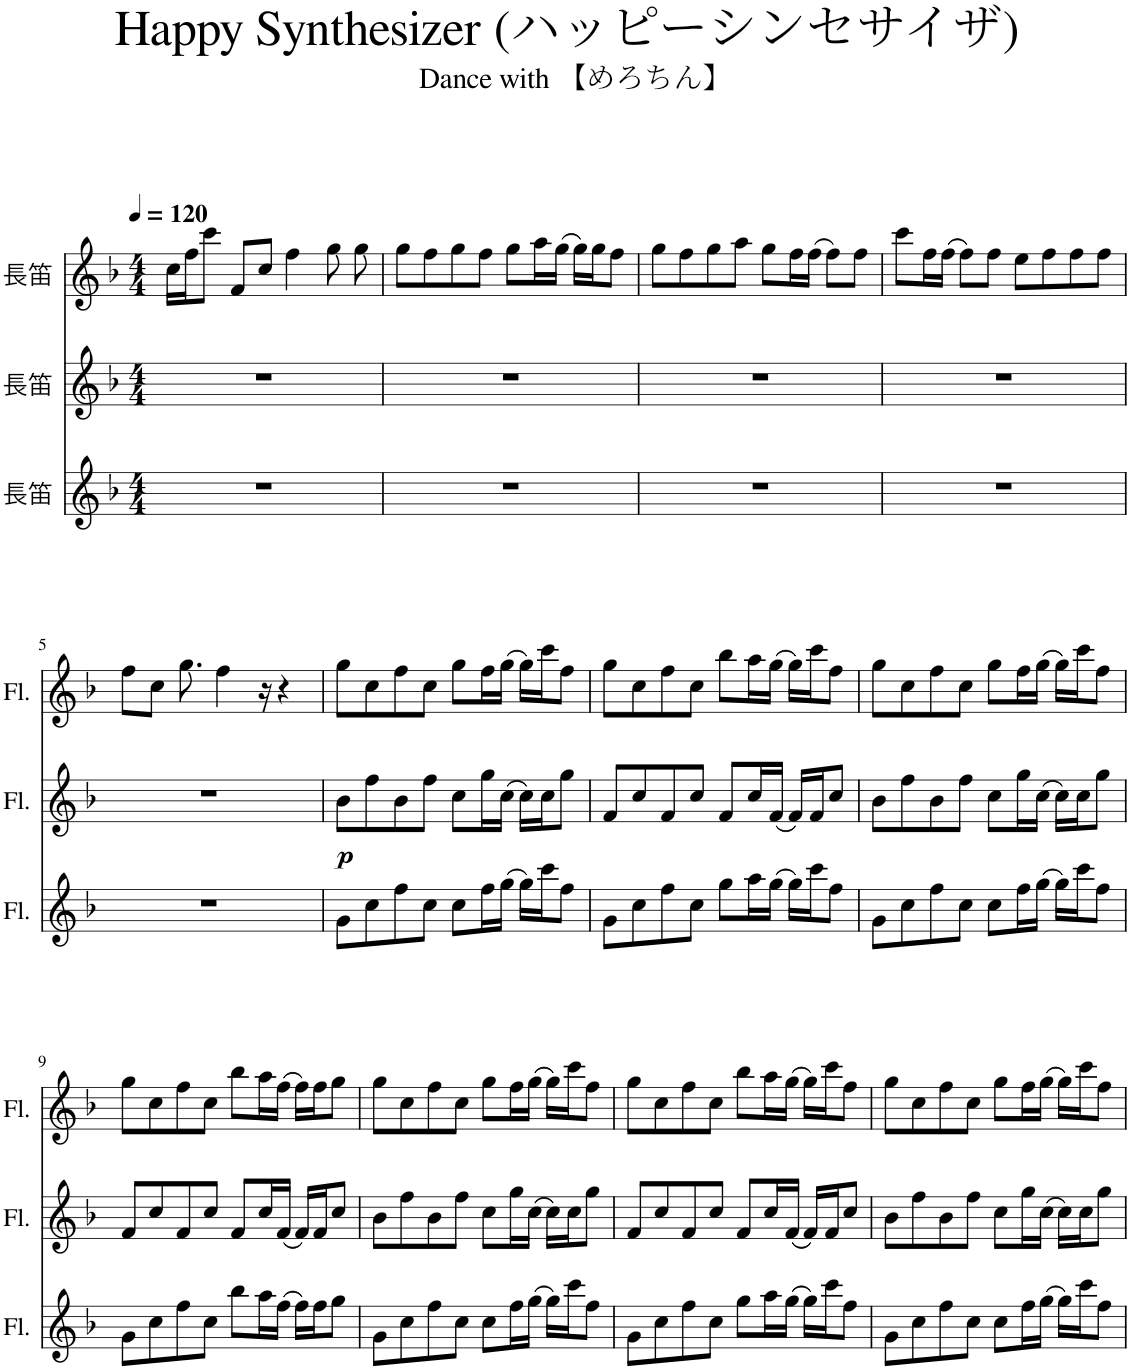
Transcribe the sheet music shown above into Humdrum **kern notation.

**kern	**kern	**dynam	**kern
*part3	*part2	*part2	*part1
*staff3	*staff2	*staff2	*staff1
*I"長笛	*I"長笛	*	*I"長笛
*clefG2	*clefG2	*	*clefG2
*k[b-]	*k[b-]	*	*k[b-]
*M4/4	*M4/4	*	*M4/4
*MM120	*MM120	*	*MM120
=1	=1	=1	=1
1r	1r	.	16cc\LL
.	.	.	16ff\J
.	.	.	8ccc\J
.	.	.	8f/L
.	.	.	8cc/J
.	.	.	4ff\
.	.	.	8gg\
.	.	.	8gg\
=2	=2	=2	=2
1r	1r	.	8gg\L
.	.	.	8ff\
.	.	.	8gg\
.	.	.	8ff\J
.	.	.	8gg\L
.	.	.	16aa\L
.	.	.	(16gg\JJ
.	.	.	16gg\LL)
.	.	.	16gg\J
.	.	.	8ff\J
=3	=3	=3	=3
1r	1r	.	8gg\L
.	.	.	8ff\
.	.	.	8gg\
.	.	.	8aa\J
.	.	.	8gg\L
.	.	.	16ff\L
.	.	.	(16ff\JJ
.	.	.	8ff\L)
.	.	.	8ff\J
=4	=4	=4	=4
1r	1r	.	8ccc\L
.	.	.	16ff\L
.	.	.	(16ff\JJ
.	.	.	8ff\L)
.	.	.	8ff\J
.	.	.	8ee\L
.	.	.	8ff\
.	.	.	8ff\
.	.	.	8ff\J
!!LO:LB:g=z
=5	=5	=5	=5
1r	1r	.	8ff\L
.	.	.	8cc\J
.	.	.	8.gg\
.	.	.	4ff\
.	.	.	16r
.	.	.	4r
=6	=6	=6	=6
!	!	!LO:DY:b	!
8g\L	8b-\L	p	8gg\L
8cc\	8ff\	.	8cc\
8ff\	8b-\	.	8ff\
8cc\J	8ff\J	.	8cc\J
8cc\L	8cc\L	.	8gg\L
16ff\L	16gg\L	.	16ff\L
(16gg\JJ	(16cc\JJ	.	(16gg\JJ
16gg\LL)	16cc\LL)	.	16gg\LL)
16ccc\J	16cc\J	.	16ccc\J
8ff\J	8gg\J	.	8ff\J
=7	=7	=7	=7
8g\L	8f/L	.	8gg\L
8cc\	8cc/	.	8cc\
8ff\	8f/	.	8ff\
8cc\J	8cc/J	.	8cc\J
8gg\L	8f/L	.	8bb-\L
16aa\L	16cc/L	.	16aa\L
(16gg\JJ	(16f/JJ	.	(16gg\JJ
16gg\LL)	16f/LL)	.	16gg\LL)
16ccc\J	16f/J	.	16ccc\J
8ff\J	8cc/J	.	8ff\J
=8	=8	=8	=8
8g\L	8b-\L	.	8gg\L
8cc\	8ff\	.	8cc\
8ff\	8b-\	.	8ff\
8cc\J	8ff\J	.	8cc\J
8cc\L	8cc\L	.	8gg\L
16ff\L	16gg\L	.	16ff\L
(16gg\JJ	(16cc\JJ	.	(16gg\JJ
16gg\LL)	16cc\LL)	.	16gg\LL)
16ccc\J	16cc\J	.	16ccc\J
8ff\J	8gg\J	.	8ff\J
!!LO:LB:g=z
=9	=9	=9	=9
8g\L	8f/L	.	8gg\L
8cc\	8cc/	.	8cc\
8ff\	8f/	.	8ff\
8cc\J	8cc/J	.	8cc\J
8bb-\L	8f/L	.	8bb-\L
16aa\L	16cc/L	.	16aa\L
(16ff\JJ	(16f/JJ	.	(16ff\JJ
16ff\LL)	16f/LL)	.	16ff\LL)
16ff\J	16f/J	.	16ff\J
8gg\J	8cc/J	.	8gg\J
=10	=10	=10	=10
8g\L	8b-\L	.	8gg\L
8cc\	8ff\	.	8cc\
8ff\	8b-\	.	8ff\
8cc\J	8ff\J	.	8cc\J
8cc\L	8cc\L	.	8gg\L
16ff\L	16gg\L	.	16ff\L
(16gg\JJ	(16cc\JJ	.	(16gg\JJ
16gg\LL)	16cc\LL)	.	16gg\LL)
16ccc\J	16cc\J	.	16ccc\J
8ff\J	8gg\J	.	8ff\J
=11	=11	=11	=11
8g\L	8f/L	.	8gg\L
8cc\	8cc/	.	8cc\
8ff\	8f/	.	8ff\
8cc\J	8cc/J	.	8cc\J
8gg\L	8f/L	.	8bb-\L
16aa\L	16cc/L	.	16aa\L
(16gg\JJ	(16f/JJ	.	(16gg\JJ
16gg\LL)	16f/LL)	.	16gg\LL)
16ccc\J	16f/J	.	16ccc\J
8ff\J	8cc/J	.	8ff\J
=12	=12	=12	=12
8g\L	8b-\L	.	8gg\L
8cc\	8ff\	.	8cc\
8ff\	8b-\	.	8ff\
8cc\J	8ff\J	.	8cc\J
8cc\L	8cc\L	.	8gg\L
16ff\L	16gg\L	.	16ff\L
(16gg\JJ	(16cc\JJ	.	(16gg\JJ
16gg\LL)	16cc\LL)	.	16gg\LL)
16ccc\J	16cc\J	.	16ccc\J
8ff\J	8gg\J	.	8ff\J
=	=	=	=
*-	*-	*-	*-
